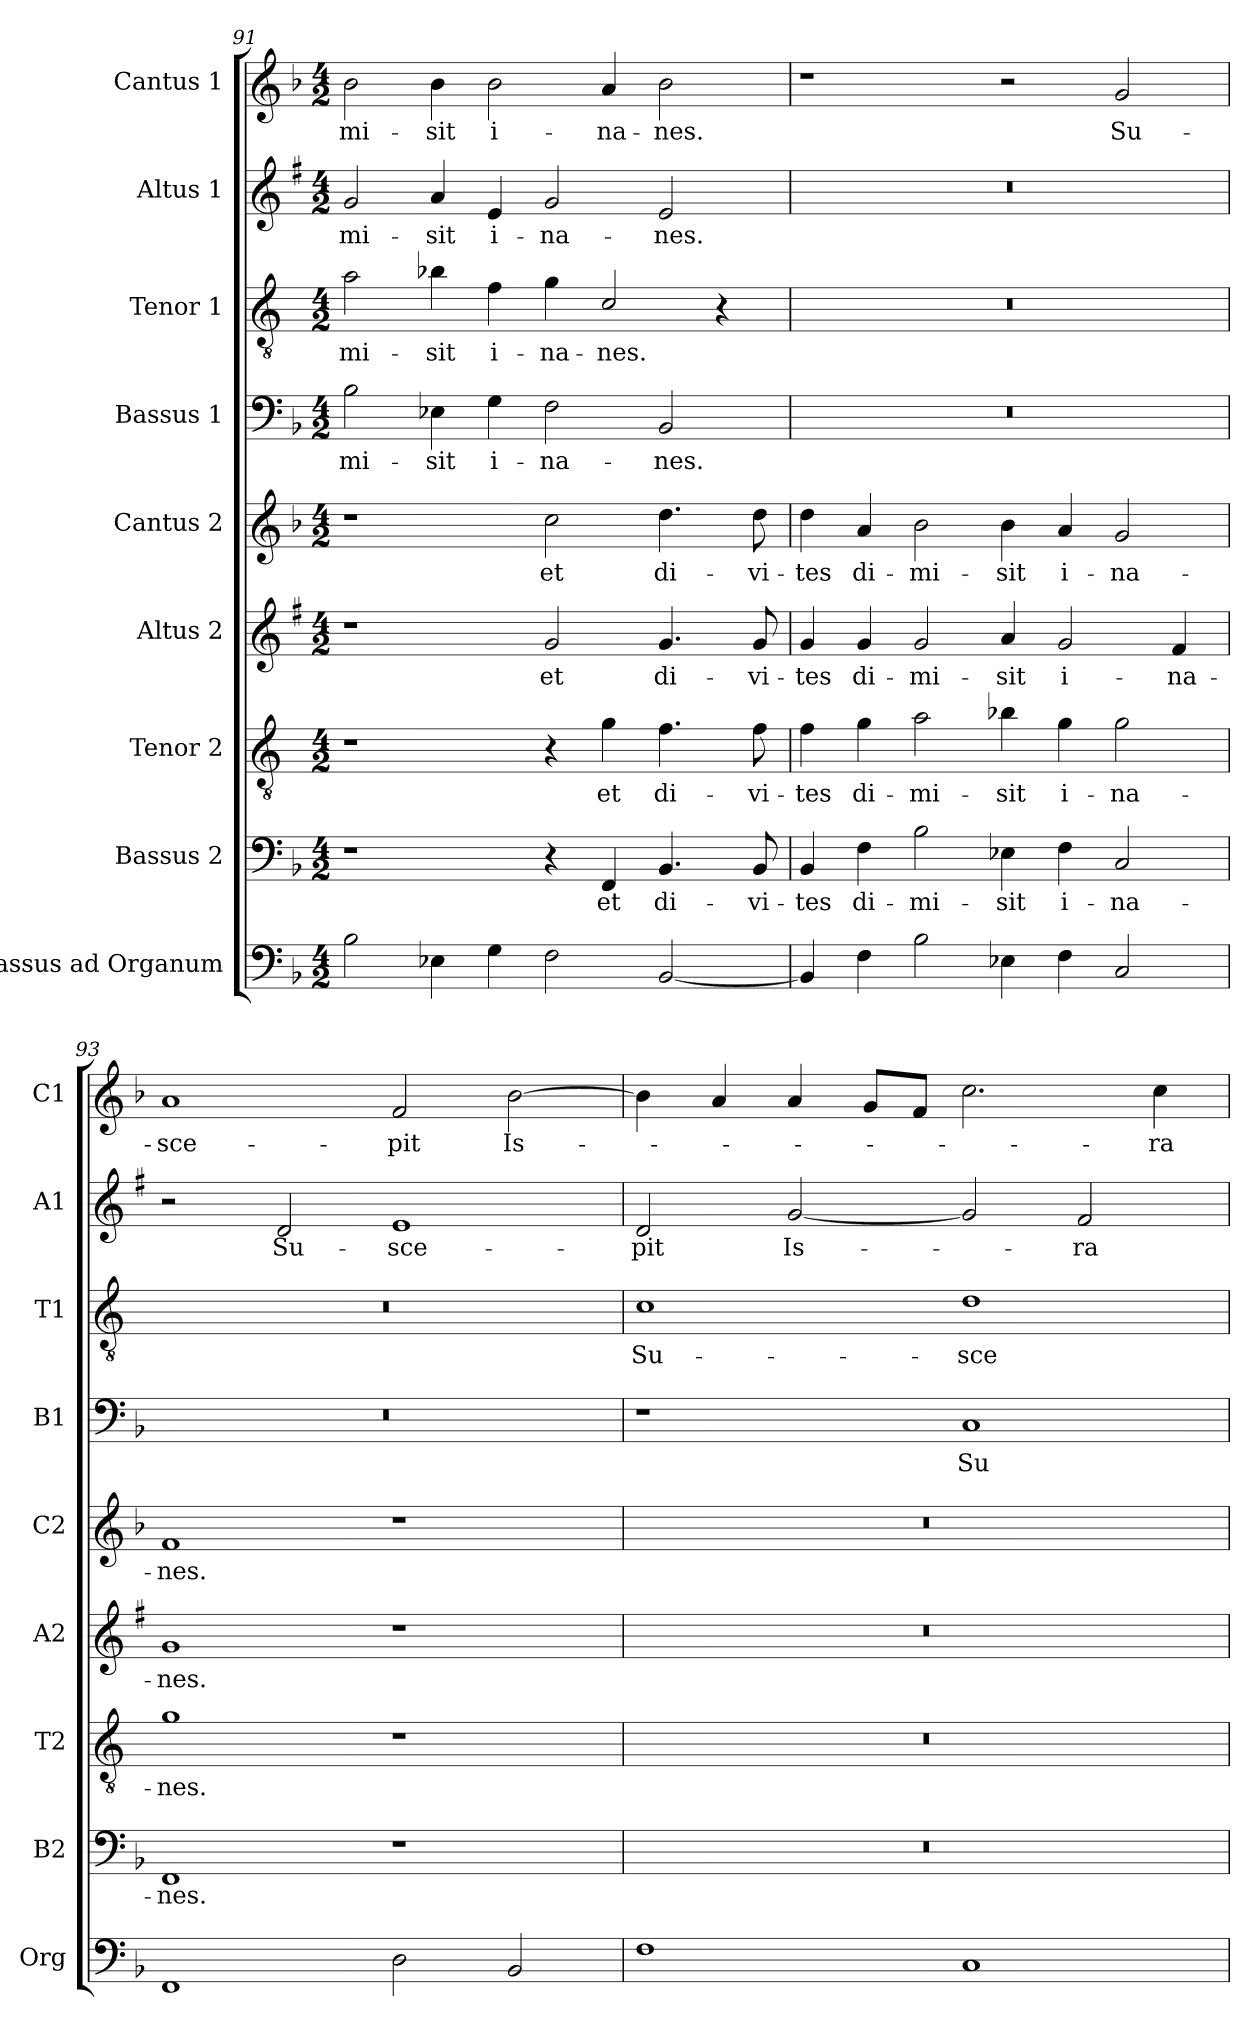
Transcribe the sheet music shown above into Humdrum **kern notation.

**kern	**kern	**text	**kern	**text	**kern	**text	**kern	**text	**kern	**text	**kern	**text	**kern	**text	**kern	**text
*part9	*part8	*part8	*part7	*part7	*part6	*part6	*part5	*part5	*part4	*part4	*part3	*part3	*part2	*part2	*part1	*part1
*staff9	*staff8	*staff8	*staff7	*staff7	*staff6	*staff6	*staff5	*staff5	*staff4	*staff4	*staff3	*staff3	*staff2	*staff2	*staff1	*staff1
*I"Bassus ad Organum	*I"Bassus 2	*	*I"Tenor 2	*	*I"Altus 2	*	*I"Cantus 2	*	*I"Bassus 1	*	*I"Tenor 1	*	*I"Altus 1	*	*I"Cantus 1	*
*I'Org	*I'B2	*	*I'T2	*	*I'A2	*	*I'C2	*	*I'B1	*	*I'T1	*	*I'A1	*	*I'C1	*
*clefF4	*clefF4	*	*clefGv2	*	*clefG2	*	*clefG2	*	*clefF4	*	*clefGv2	*	*clefG2	*	*clefG2	*
*	*	*	*ITrd4c7	*	*ITrd1c2	*	*	*	*	*	*ITrd4c7	*	*ITrd1c2	*	*	*
*k[b-]	*k[b-]	*	*k[b-]	*	*k[b-]	*	*k[b-]	*	*k[b-]	*	*k[b-]	*	*k[b-]	*	*k[b-]	*
*F:	*F:	*	*F:	*	*F:	*	*F:	*	*F:	*	*F:	*	*F:	*	*F:	*
*M4/2	*M4/2	*	*M4/2	*	*M4/2	*	*M4/2	*	*M4/2	*	*M4/2	*	*M4/2	*	*M4/2	*
=91	=91	=91	=91	=91	=91	=91	=91	=91	=91	=91	=91	=91	=91	=91	=91	=91
!	!	!	!	!	!	!	!	!	!	!LO:LY:b	!	!LO:LY:b	!	!LO:LY:b	!	!LO:LY:b
2B-\	1r	.	1r	.	1r	.	1r	.	2B-\	-mi-	2d\	-mi-	2f/	-mi-	2b-\	-mi-
!	!	!	!	!	!	!	!	!	!	!LO:LY:b	!	!LO:LY:b	!	!LO:LY:b	!	!LO:LY:b
4E-X\	.	.	.	.	.	.	.	.	4E-X\	-sit	4e-X\	-sit	4g/	-sit	4b-\	-sit
!	!	!	!	!	!	!	!	!	!	!LO:LY:b	!	!LO:LY:b	!	!LO:LY:b	!	!LO:LY:b
4G\	.	.	.	.	.	.	.	.	4G\	i-	4B-\	i-	4d/	i-	2b-\	i-
!	!	!	!	!	!	!LO:LY:b	!	!LO:LY:b	!	!LO:LY:b	!	!LO:LY:b	!	!LO:LY:b	!	!
2F\	4r	.	4r	.	2f/	et	2cc\	et	2F\	-na-	4c\	-na-	2f/	-na-	.	.
!	!	!LO:LY:b	!	!LO:LY:b	!	!	!	!	!	!	!	!LO:LY:b	!	!	!	!LO:LY:b
.	4FF/	et	4c\	et	.	.	.	.	.	.	2F/	-nes.	.	.	4a/	-na-
!	!	!LO:LY:b	!	!LO:LY:b	!	!LO:LY:b	!	!LO:LY:b	!	!LO:LY:b	!	!	!	!LO:LY:b	!	!LO:LY:b
[2BB-/	4.BB-/	di-	4.B-\	di-	4.f/	di-	4.dd\	di-	2BB-/	-nes.	.	.	2d/	-nes.	2b-\	-nes.
.	.	.	.	.	.	.	.	.	.	.	4r	.	.	.	.	.
!	!	!LO:LY:b	!	!LO:LY:b	!	!LO:LY:b	!	!LO:LY:b	!	!	!	!	!	!	!	!
.	8BB-/	-vi-	8B-\	-vi-	8f/	-vi-	8dd\	-vi-	.	.	.	.	.	.	.	.
!!LO:LB:g=z
=92	=92	=92	=92	=92	=92	=92	=92	=92	=92	=92	=92	=92	=92	=92	=92	=92
!	!	!LO:LY:b	!	!LO:LY:b	!	!LO:LY:b	!	!LO:LY:b	!	!	!	!	!	!	!	!
4BB-/]	4BB-/	-tes	4B-\	-tes	4f/	-tes	4dd\	-tes	0r	.	0r	.	0r	.	1r	.
!	!	!LO:LY:b	!	!LO:LY:b	!	!LO:LY:b	!	!LO:LY:b	!	!	!	!	!	!	!	!
4F\	4F\	di-	4c\	di-	4f/	di-	4a/	di-	.	.	.	.	.	.	.	.
!	!	!LO:LY:b	!	!LO:LY:b	!	!LO:LY:b	!	!LO:LY:b	!	!	!	!	!	!	!	!
2B-\	2B-\	-mi-	2d\	-mi-	2f/	-mi-	2b-\	-mi-	.	.	.	.	.	.	.	.
!	!	!LO:LY:b	!	!LO:LY:b	!	!LO:LY:b	!	!LO:LY:b	!	!	!	!	!	!	!	!
4E-X\	4E-X\	-sit	4e-X\	-sit	4g/	-sit	4b-\	-sit	.	.	.	.	.	.	2r	.
!	!	!LO:LY:b	!	!LO:LY:b	!	!LO:LY:b	!	!LO:LY:b	!	!	!	!	!	!	!	!
4F\	4F\	i-	4c\	i-	2f/	i-	4a/	i-	.	.	.	.	.	.	.	.
!	!	!LO:LY:b	!	!LO:LY:b	!	!	!	!LO:LY:b	!	!	!	!	!	!	!	!LO:LY:b
2C/	2C/	-na-	2c\	-na-	.	.	2g/	-na-	.	.	.	.	.	.	2g/	Su-
!	!	!	!	!	!	!LO:LY:b	!	!	!	!	!	!	!	!	!	!
.	.	.	.	.	4e/	-na-	.	.	.	.	.	.	.	.	.	.
=93	=93	=93	=93	=93	=93	=93	=93	=93	=93	=93	=93	=93	=93	=93	=93	=93
!	!	!LO:LY:b	!	!LO:LY:b	!	!LO:LY:b	!	!LO:LY:b	!	!	!	!	!	!	!	!LO:LY:b
1FF	1FF	-nes.	1c	-nes.	1f	-nes.	1f	-nes.	0r	.	0r	.	2r	.	1a	-sce-
!	!	!	!	!	!	!	!	!	!	!	!	!	!	!LO:LY:b	!	!
.	.	.	.	.	.	.	.	.	.	.	.	.	2c/	Su-	.	.
!	!	!	!	!	!	!	!	!	!	!	!	!	!	!LO:LY:b	!	!LO:LY:b
2D\	1r	.	1r	.	1r	.	1r	.	.	.	.	.	1d	-sce-	2f/	-pit
!	!	!	!	!	!	!	!	!	!	!	!	!	!	!	!	!LO:LY:b
2BB-/	.	.	.	.	.	.	.	.	.	.	.	.	.	.	[2b-\	Is-
=94	=94	=94	=94	=94	=94	=94	=94	=94	=94	=94	=94	=94	=94	=94	=94	=94
!	!	!	!	!	!	!	!	!	!	!	!	!LO:LY:b	!	!LO:LY:b	!	!
1F	0r	.	0r	.	0r	.	0r	.	1r	.	1F	Su-	2c/	-pit	4b-\]	.
.	.	.	.	.	.	.	.	.	.	.	.	.	.	.	4a/	.
!	!	!	!	!	!	!	!	!	!	!	!	!	!	!LO:LY:b	!	!
.	.	.	.	.	.	.	.	.	.	.	.	.	[2f/	Is-	4a/	.
.	.	.	.	.	.	.	.	.	.	.	.	.	.	.	8g/L	.
.	.	.	.	.	.	.	.	.	.	.	.	.	.	.	8f/J	.
!	!	!	!	!	!	!	!	!	!	!LO:LY:b	!	!LO:LY:b	!	!	!	!
1C	.	.	.	.	.	.	.	.	1C	Su-	1G	-sce-	2f/]	.	2.cc\	.
!	!	!	!	!	!	!	!	!	!	!	!	!	!	!LO:LY:b	!	!
.	.	.	.	.	.	.	.	.	.	.	.	.	2e/	-ra-	.	.
!	!	!	!	!	!	!	!	!	!	!	!	!	!	!	!	!LO:LY:b
.	.	.	.	.	.	.	.	.	.	.	.	.	.	.	4cc\	-ra-
=	=	=	=	=	=	=	=	=	=	=	=	=	=	=	=	=
*-	*-	*-	*-	*-	*-	*-	*-	*-	*-	*-	*-	*-	*-	*-	*-	*-
